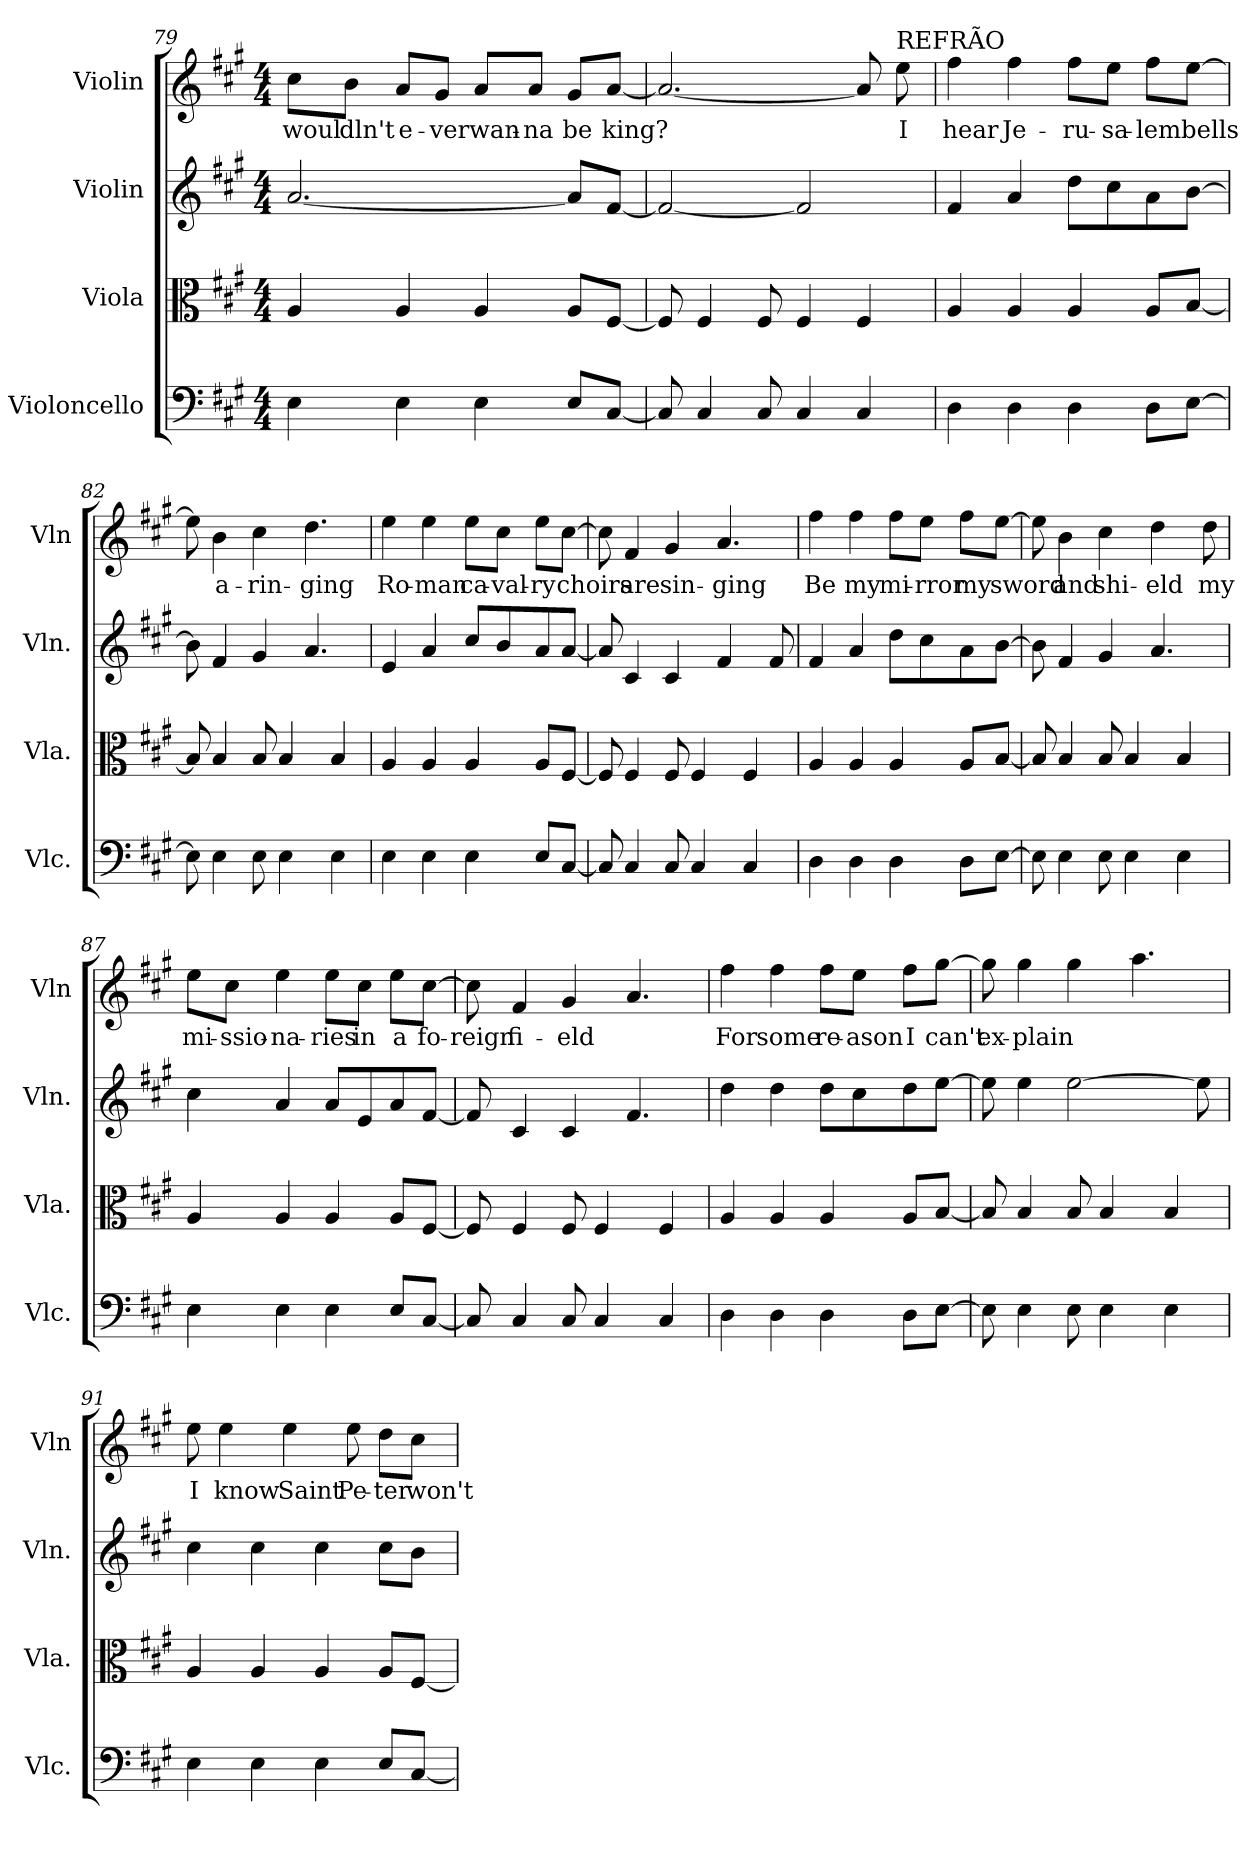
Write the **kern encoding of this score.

**kern	**kern	**kern	**kern	**text
*part4	*part3	*part2	*part1	*part1
*staff4	*staff3	*staff2	*staff1	*staff1
*I"Violoncello	*I"Viola	*I"Violin	*I"Violin	*
*I'Vlc.	*I'Vla.	*I'Vln.	*I'Vln	*
*clefF4	*clefC3	*clefG2	*clefG2	*
*k[f#c#g#]	*k[f#c#g#]	*k[f#c#g#]	*k[f#c#g#]	*
*M4/4	*M4/4	*M4/4	*M4/4	*
=79	=79	=79	=79	=79
!	!	!	!	!LO:LY:b
4E\	4A/	[2.a/	8cc#\L	woul
!	!	!	!	!LO:LY:b
.	.	.	8b\J	dln't
!	!	!	!	!LO:LY:b
4E\	4A/	.	8a/L	e-
!	!	!	!	!LO:LY:b
.	.	.	8g#/J	-ver
!	!	!	!	!LO:LY:b
4E\	4A/	.	8a/L	wan-
!	!	!	!	!LO:LY:b
.	.	.	8a/J	-na
!	!	!	!	!LO:LY:b
8E\L	8A/L	8a/L]	8g#/L	be
!	!	!	!	!LO:LY:b
[8C#/J	[8F#/J	[8f#/J	[8a/J	king?
=80	=80	=80	=80	=80
8C#/]	8F#/]	2f#/_	2.a/_	.
4C#/	4F#/	.	.	.
8C#/	8F#/	.	.	.
4C#/	4F#/	2f#/]	.	.
4C#/	4F#/	.	8a/]	.
!	!	!	!LO:TX:a:t=REFRÃO	!
!	!	!	!	!LO:LY:b
.	.	.	8ee\	I
=81	=81	=81	=81	=81
!	!	!	!	!LO:LY:b
4D\	4A/	4f#/	4ff#\	hear
!	!	!	!	!LO:LY:b
4D\	4A/	4a/	4ff#\	Je-
!	!	!	!	!LO:LY:b
4D\	4A/	8dd\L	8ff#\L	-ru-
!	!	!	!	!LO:LY:b
.	.	8cc#\	8ee\J	-sa-
!	!	!	!	!LO:LY:b
8D\L	8A/L	8a/	8ff#\L	-lem
!	!	!	!	!LO:LY:b
[8E\J	[8B/J	[8b\J	[8ee\J	bells
!!LO:LB:g=z
=82	=82	=82	=82	=82
8E\]	8B/]	8b\]	8ee\]	.
!	!	!	!	!LO:LY:b
4E\	4B/	4f#/	4b\	a-
!	!	!	!	!LO:LY:b
8E\	8B/	4g#/	4cc#\	-rin-
4E\	4B/	.	.	.
!	!	!	!	!LO:LY:b
.	.	4.a/	4.dd\	-ging
4E\	4B/	.	.	.
=83	=83	=83	=83	=83
!	!	!	!	!LO:LY:b
4E\	4A/	4e/	4ee\	Ro-
!	!	!	!	!LO:LY:b
4E\	4A/	4a/	4ee\	-man
!	!	!	!	!LO:LY:b
4E\	4A/	8cc#\L	8ee\L	ca-
!	!	!	!	!LO:LY:b
.	.	8b\	8cc#\J	-val-
!	!	!	!	!LO:LY:b
8E\L	8A/L	8a/	8ee\L	-ry
!	!	!	!	!LO:LY:b
[8C#/J	[8F#/J	[8a/J	[8cc#\J	choirs
=84	=84	=84	=84	=84
8C#/]	8F#/]	8a/]	8cc#\]	.
!	!	!	!	!LO:LY:b
4C#/	4F#/	4c#/	4f#/	are
!	!	!	!	!LO:LY:b
8C#/	8F#/	4c#/	4g#/	sin-
4C#/	4F#/	.	.	.
!	!	!	!	!LO:LY:b
.	.	4f#/	4.a/	-ging
4C#/	4F#/	.	.	.
.	.	8f#/	.	.
=85	=85	=85	=85	=85
!	!	!	!	!LO:LY:b
4D\	4A/	4f#/	4ff#\	Be
!	!	!	!	!LO:LY:b
4D\	4A/	4a/	4ff#\	my
!	!	!	!	!LO:LY:b
4D\	4A/	8dd\L	8ff#\L	mi-
!	!	!	!	!LO:LY:b
.	.	8cc#\	8ee\J	-rror
!	!	!	!	!LO:LY:b
8D\L	8A/L	8a/	8ff#\L	my
!	!	!	!	!LO:LY:b
[8E\J	[8B/J	[8b\J	[8ee\J	sword
=86	=86	=86	=86	=86
8E\]	8B/]	8b\]	8ee\]	.
!	!	!	!	!LO:LY:b
4E\	4B/	4f#/	4b\	and
!	!	!	!	!LO:LY:b
8E\	8B/	4g#/	4cc#\	shi-
4E\	4B/	.	.	.
!	!	!	!	!LO:LY:b
.	.	4.a/	4dd\	-eld
4E\	4B/	.	.	.
!	!	!	!	!LO:LY:b
.	.	.	8dd\	my
!!LO:LB:g=z
=87	=87	=87	=87	=87
!	!	!	!	!LO:LY:b
4E\	4A/	4cc#\	8ee\L	mi-
!	!	!	!	!LO:LY:b
.	.	.	8cc#\J	-ssio-
!	!	!	!	!LO:LY:b
4E\	4A/	4a/	4ee\	-na-
!	!	!	!	!LO:LY:b
4E\	4A/	8a/L	8ee\L	-ries
!	!	!	!	!LO:LY:b
.	.	8e/	8cc#\J	in
!	!	!	!	!LO:LY:b
8E\L	8A/L	8a/	8ee\L	a
!	!	!	!	!LO:LY:b
[8C#/J	[8F#/J	[8f#/J	[8cc#\J	fo-
=88	=88	=88	=88	=88
!	!	!	!	!LO:LY:b
8C#/]	8F#/]	8f#/]	8cc#\]	-reign
!	!	!	!	!LO:LY:b
4C#/	4F#/	4c#/	4f#/	fi-
!	!	!	!	!LO:LY:b
8C#/	8F#/	4c#/	4g#/	-eld
4C#/	4F#/	.	.	.
.	.	4.f#/	4.a/	.
4C#/	4F#/	.	.	.
=89	=89	=89	=89	=89
!	!	!	!	!LO:LY:b
4D\	4A/	4dd\	4ff#\	For
!	!	!	!	!LO:LY:b
4D\	4A/	4dd\	4ff#\	some
!	!	!	!	!LO:LY:b
4D\	4A/	8dd\L	8ff#\L	re-
!	!	!	!	!LO:LY:b
.	.	8cc#\	8ee\J	-ason
!	!	!	!	!LO:LY:b
8D\L	8A/L	8dd\	8ff#\L	I
!	!	!	!	!LO:LY:b
[8E\J	[8B/J	[8ee\J	[8gg#\J	can't
=90	=90	=90	=90	=90
!	!	!	!	!LO:LY:b
8E\]	8B/]	8ee\]	8gg#\]	ex-
!	!	!	!	!LO:LY:b
4E\	4B/	4ee\	4gg#\	-plain
8E\	8B/	[2ee\	4gg#\	.
4E\	4B/	.	.	.
.	.	.	4.aa\	.
4E\	4B/	.	.	.
.	.	8ee\]	.	.
=91	=91	=91	=91	=91
!	!	!	!	!LO:LY:b
4E\	4A/	4cc#\	8ee\	I
!	!	!	!	!LO:LY:b
.	.	.	4ee\	know
4E\	4A/	4cc#\	.	.
!	!	!	!	!LO:LY:b
.	.	.	4ee\	Saint
4E\	4A/	4cc#\	.	.
!	!	!	!	!LO:LY:b
.	.	.	8ee\	Pe-
!	!	!	!	!LO:LY:b
8E\L	8A/L	8cc#\L	8dd\L	-ter
!	!	!	!	!LO:LY:b
[8C#/J	[8F#/J	8b\J	8cc#\J	won't
=	=	=	=	=
*-	*-	*-	*-	*-
